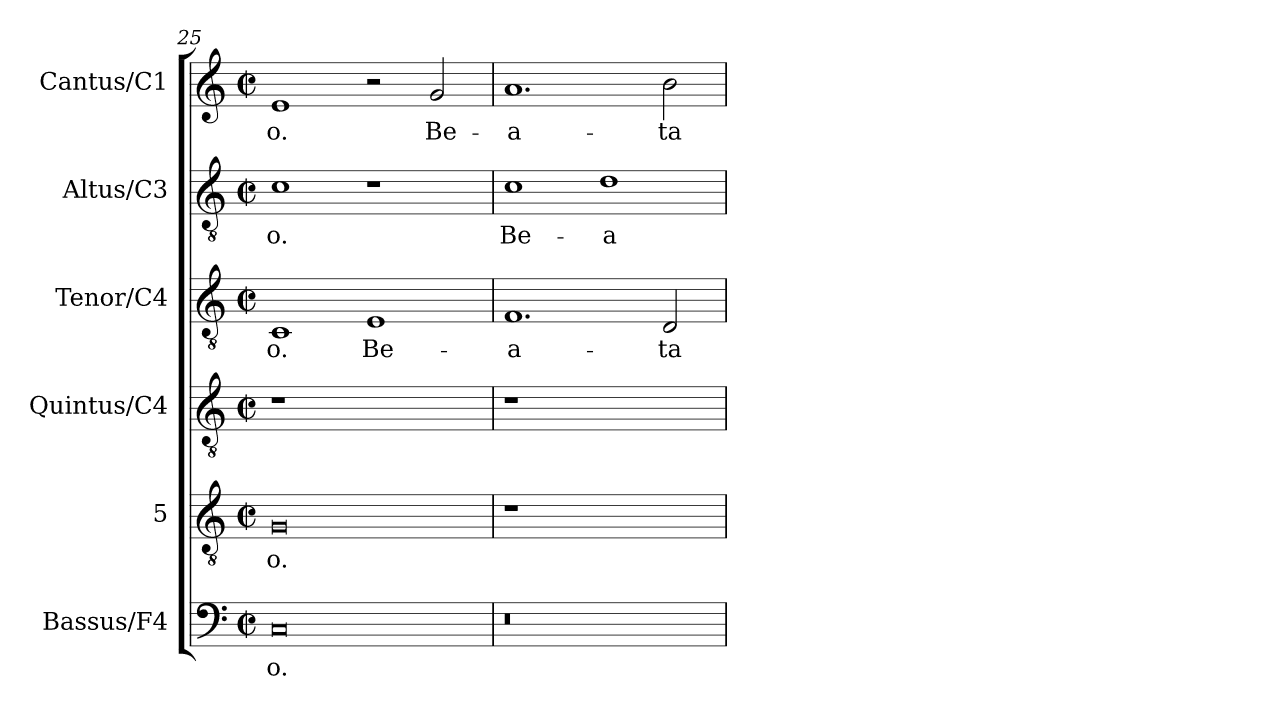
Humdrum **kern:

**kern	**text	**kern	**text	**kern	**kern	**text	**kern	**text	**kern	**text
*part6	*part6	*part5	*part5	*part4	*part3	*part3	*part2	*part2	*part1	*part1
*staff6	*staff6	*staff5	*staff5	*staff4	*staff3	*staff3	*staff2	*staff2	*staff1	*staff1
*I"Bassus/F4	*	*I"5	*	*I"Quintus/C4	*I"Tenor/C4	*	*I"Altus/C3	*	*I"Cantus/C1	*
*I'B	*	*	*	*	*I'T	*	*I'A	*	*I'C	*
!!LO:LB:g=z
*clefF4	*	*clefGv2	*	*clefGv2	*clefGv2	*	*clefGv2	*	*clefG2	*
*k[]	*	*k[]	*	*k[]	*k[]	*	*k[]	*	*k[]	*
*C:	*	*C:	*	*C:	*C:	*	*C:	*	*C:	*
*M2/2	*	*M2/2	*	*M2/2	*M2/2	*	*M2/2	*	*M2/2	*
*met(c|)	*	*met(c|)	*	*met(c|)	*met(c|)	*	*met(c|)	*	*met(c|)	*
=25	=25	=25	=25	=25	=25	=25	=25	=25	=25	=25
!	!LO:LY:b:rj	!	!LO:LY:b:cj	!	!	!LO:LY:b:rj	!	!LO:LY:b:rj	!	!LO:LY:b:rj
0C	-o.	0G	-o.	1r	1C	-o.	1c	-o.	1e	-o.
!	!	!	!	!	!	!LO:LY:b:rj	!	!	!	!
.	.	.	.	1ryy	1E	Be-	1r	.	2r	.
!	!	!	!	!	!	!	!	!	!	!LO:LY:b:rj
.	.	.	.	.	.	.	.	.	2g/	Be-
=26	=26	=26	=26	=26	=26	=26	=26	=26	=26	=26
!	!	!	!	!	!	!LO:LY:b:rj	!	!LO:LY:b:rj	!	!LO:LY:b:rj
0r	.	1r	.	1r	1.F	-a-	1c	Be-	1.a	-a-
!	!	!	!	!	!	!	!	!LO:LY:b:rj	!	!
.	.	1ryy	.	1ryy	.	.	1d	-a-	.	.
!	!	!	!	!	!	!LO:LY:b:rj	!	!	!	!LO:LY:b:rj
.	.	.	.	.	2D/	-ta	.	.	2b\	-ta
=	=	=	=	=	=	=	=	=	=	=
*-	*-	*-	*-	*-	*-	*-	*-	*-	*-	*-
